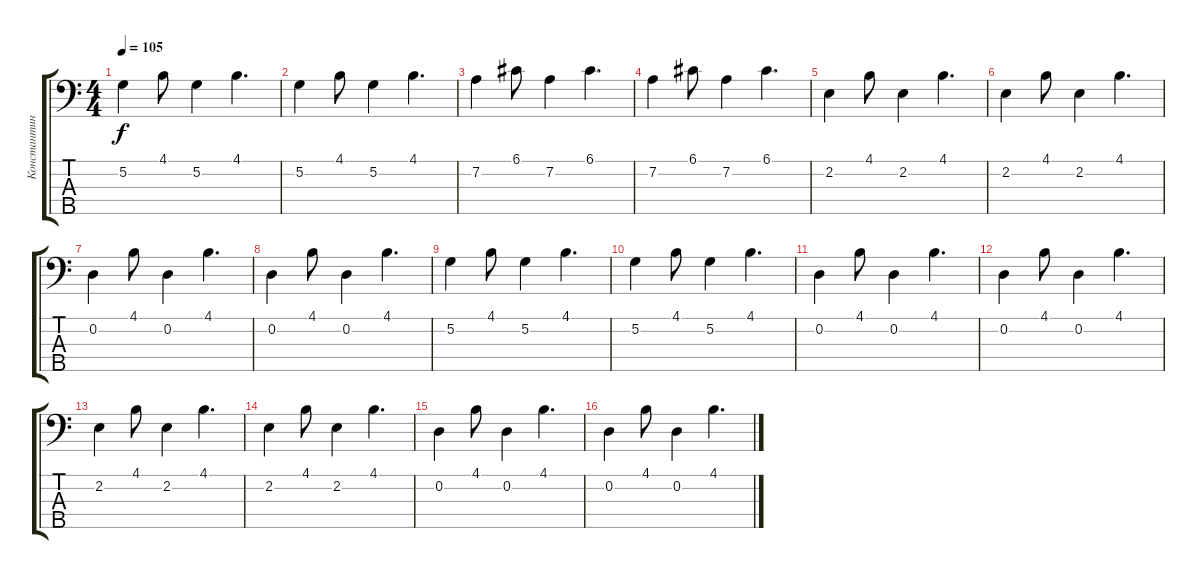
\track ("Константин Бекрев" "Константин") {instrument electricbasspick}
\staff {score tabs}
\tuning (G2 D2 A1 E1 B0) {hide}
\ts (4 4)
\tempo 105
\clef f4
\ks c
5.2.4{dy f} 4.1.8 5.2.4 4.1.4{d} |
5.2.4 4.1.8 5.2.4 4.1.4{d} |
7.2.4 6.1.8 7.2.4 6.1.4{d} |
7.2.4 6.1.8 7.2.4 6.1.4{d} |
2.2.4 4.1.8 2.2.4 4.1.4{d} |
2.2.4 4.1.8 2.2.4 4.1.4{d} |
0.2.4 4.1.8 0.2.4 4.1.4{d} |
0.2.4 4.1.8 0.2.4 4.1.4{d} |
5.2.4 4.1.8 5.2.4 4.1.4{d} |
5.2.4 4.1.8 5.2.4 4.1.4{d} |
0.2.4 4.1.8 0.2.4 4.1.4{d} |
0.2.4 4.1.8 0.2.4 4.1.4{d} |
2.2.4 4.1.8 2.2.4 4.1.4{d} |
2.2.4 4.1.8 2.2.4 4.1.4{d} |
0.2.4 4.1.8 0.2.4 4.1.4{d} |
0.2.4 4.1.8 0.2.4 4.1.4{d}
